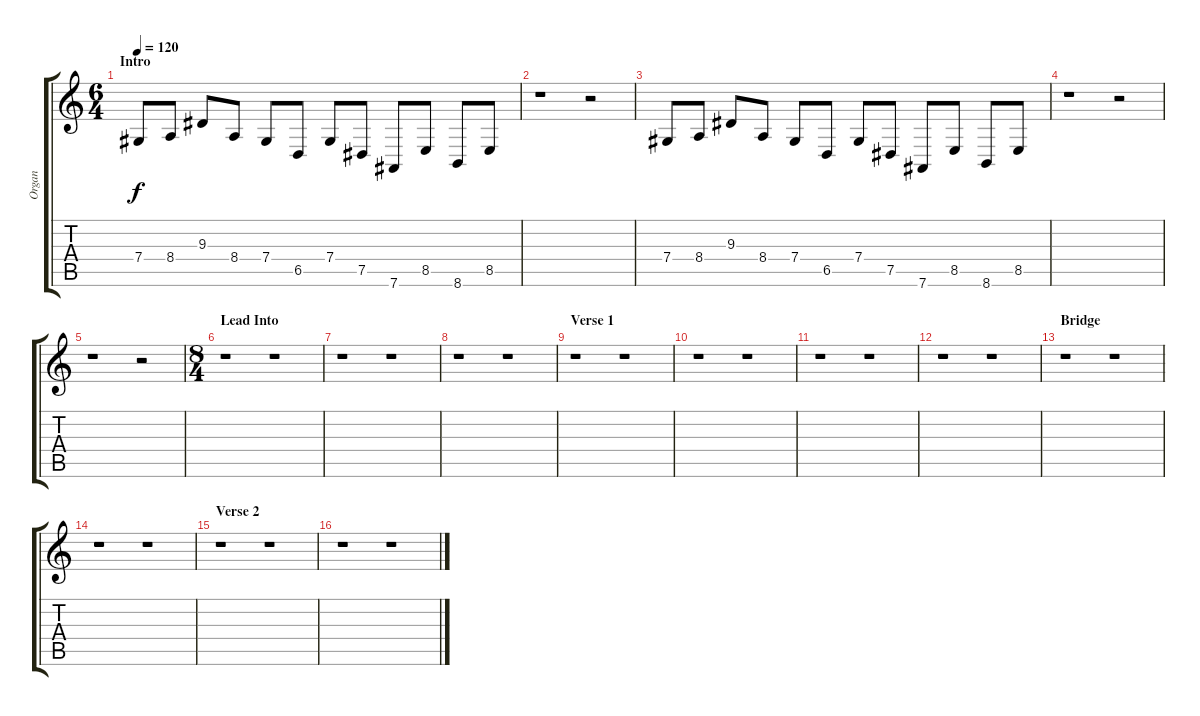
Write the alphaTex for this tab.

\track ("Organ" "Organ") {instrument reedorgan}
\staff {score tabs}
\tuning (Eb4 Bb3 Gb3 Db3 Ab2 Eb2) {hide}
\ts (6 4)
\section ("" "Intro")
\tempo 120
\clef g2
\ks c
7.4.8{dy f instrument reedorgan} 8.4.8 9.3.8 8.4.8 7.4.8 6.5.8 7.4.8 7.5.8 7.6.8 8.5.8 8.6.8 8.5.8 |
r.1 r.2 |
7.4.8 8.4.8 9.3.8 8.4.8 7.4.8 6.5.8 7.4.8 7.5.8 7.6.8 8.5.8 8.6.8 8.5.8 |
r.1 r.2 |
r.1 r.2 |
\ts (8 4)
\section ("" "Lead Into")
r.1 r.1 |
r.1 r.1 |
r.1 r.1 |
\section ("" "Verse 1")
r.1 r.1 |
r.1 r.1 |
r.1 r.1 |
r.1 r.1 |
\section ("" "Bridge")
r.1 r.1 |
r.1 r.1 |
\section ("" "Verse 2")
r.1 r.1 |
r.1 r.1
